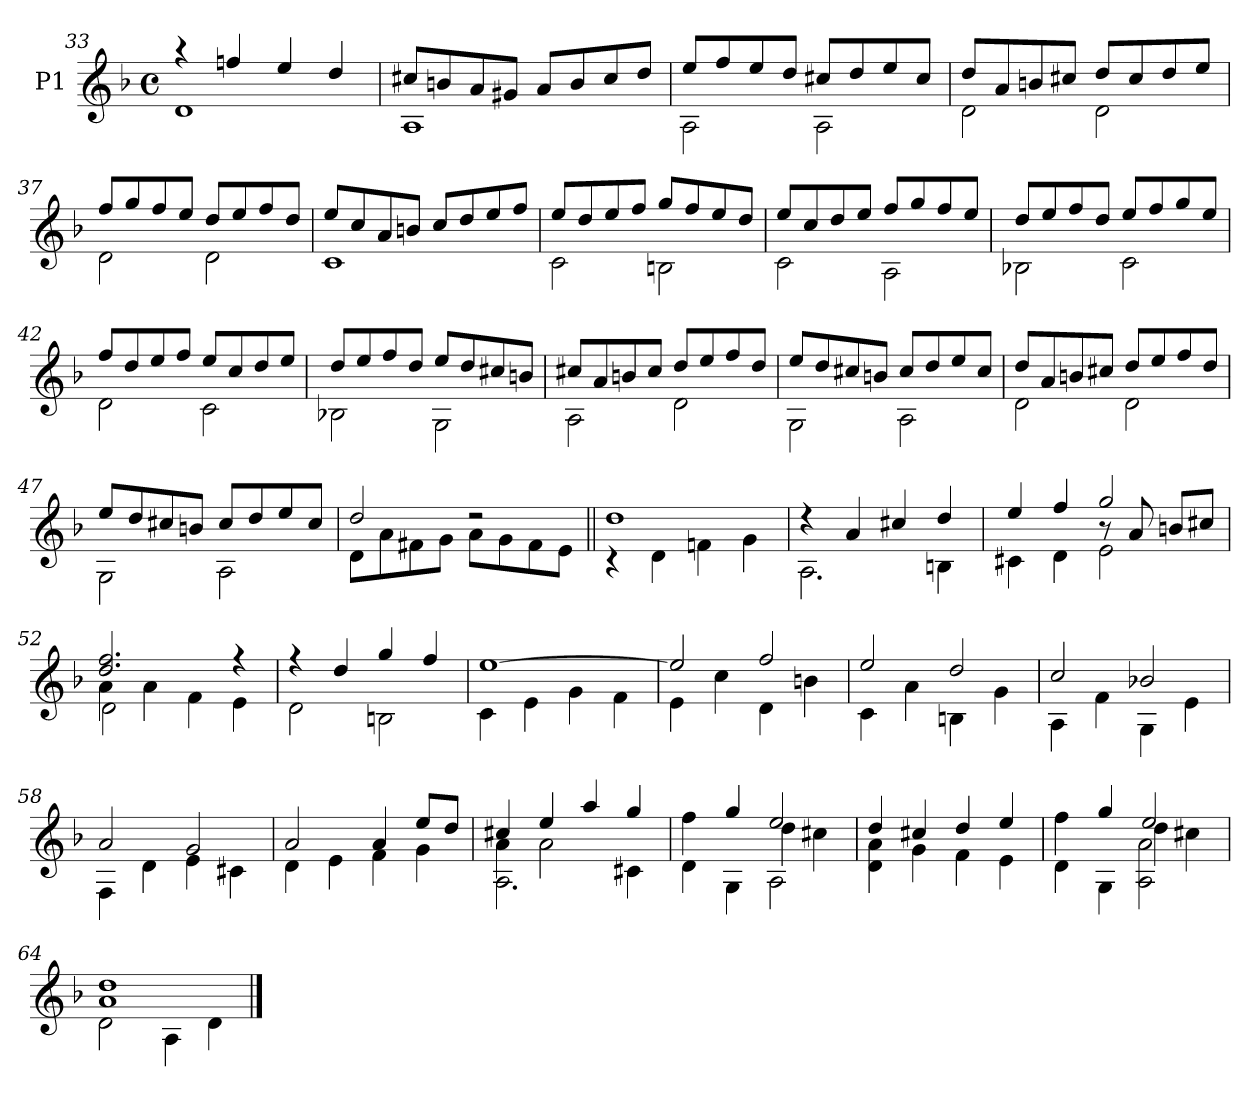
**kern
*part1
*staff1
*I"P1
!!LO:LB:g=z
*clefG2
*ITrd7c12
*k[b-]
*d:
*M4/4
*met(c)
=33
*^
4r	1Di
4fni/	.
4ei/	.
4di/	.
=34	=34
8c#Xi/L	1AAi
8Bni/	.
8Ai/	.
8G#Xi/J	.
8Ai/L	.
8Bi/	.
8c#i/	.
8di/J	.
=35	=35
8ei/L	2AAi\
8fi/	.
8ei/	.
8di/J	.
8c#Xi/L	2AAi\
8di/	.
8ei/	.
8c#i/J	.
=36	=36
8di/L	2Di\
8Ai/	.
8Bni/	.
8c#Xi/J	.
8di/L	2Di\
8c#i/	.
8di/	.
8ei/J	.
=37	=37
8fi/L	2Di\
8gi/	.
8fi/	.
8ei/J	.
8di/L	2Di\
8ei/	.
8fi/	.
8di/J	.
!!LO:LB:g=z	!!
=38	=38
8ei/L	1Ci
8ci/	.
8Ai/	.
8Bni/J	.
8ci/L	.
8di/	.
8ei/	.
8fi/J	.
=39	=39
8ei/L	2Ci\
8di/	.
8ei/	.
8fi/J	.
8gi/L	2BBni\
8fi/	.
8ei/	.
8di/J	.
=40	=40
8ei/L	2Ci\
8ci/	.
8di/	.
8ei/J	.
8fi/L	2AAi\
8gi/	.
8fi/	.
8ei/J	.
=41	=41
8di/L	2BB-Xi\
8ei/	.
8fi/	.
8di/J	.
8ei/L	2Ci\
8fi/	.
8gi/	.
8ei/J	.
=42	=42
8fi/L	2Di\
8di/	.
8ei/	.
8fi/J	.
8ei/L	2Ci\
8ci/	.
8di/	.
8ei/J	.
!!LO:LB:g=z	!!
=43	=43
8di/L	2BB-Xi\
8ei/	.
8fi/	.
8di/J	.
8ei/L	2GGi\
8di/	.
8c#Xi/	.
8Bni/J	.
=44	=44
8c#Xi/L	2AAi\
8Ai/	.
8Bni/	.
8c#i/J	.
8di/L	2Di\
8ei/	.
8fi/	.
8di/J	.
=45	=45
8ei/L	2GGi\
8di/	.
8c#Xi/	.
8Bni/J	.
8c#i/L	2AAi\
8di/	.
8ei/	.
8c#i/J	.
=46	=46
8di/L	2Di\
8Ai/	.
8Bni/	.
8c#Xi/J	.
8di/L	2Di\
8ei/	.
8fi/	.
8di/J	.
!!LO:LB:g=z	!!
=47	=47
8ei/L	2GGi\
8di/	.
8c#Xi/	.
8Bni/J	.
8c#i/L	2AAi\
8di/	.
8ei/	.
8c#i/J	.
=48	=48
2di/	8Di\L
.	8Ai\
.	8F#Xi\
.	8Gi\J
2r	8Ai\L
.	8Gi\
.	8F#i\
.	8Ei\J
=49||	=49||
1di	4r
.	4Di\
.	4Fni\
.	4Gi\
=50	=50
4r	2.AAi\
4Ai/	.
4c#Xi/	.
4di/	4BBni\
=51	=51
*	*^
4ei/	2ryy	4C#Xi\
4fi/	.	4Di\
2gi/	8r	2Ei\
.	8Ai/	.
.	8Bni/L	.
.	8c#Xi/J	.
!!LO:LB:g=z	!!	!!
=52	=52	=52
2.di/ 2.fi	4Ai\	2Di\
.	4Ai\	.
.	4Fi\	2ryy
4r	4Ei\	.
*	*v	*v
=53	=53
4r	2Di\
4di/	.
4gi/	2BBni\
4fi/	.
=54	=54
[>1ei	4Ci\
.	4Ei\
.	4Gi\
.	4Fi\
=55	=55
2ei/]	4Ei\
.	4ci\
2fi/	4Di\
.	4Bni\
=56	=56
2ei/	4Ci\
.	4Ai\
2di/	4BBni\
.	4Gi\
=57	=57
2ci/	4AAi\
.	4Fi\
2B-Xi/	4GGi\
.	4Ei\
=58	=58
2Ai/	4FFi\
.	4Di\
2Gi/	4Ei\
.	4C#Xi\
!!LO:LB:g=z	!!
=59	=59
2Ai/	4Di\
.	4Ei\
4Ai/	4Fi\
8ei/L	4Gi\
8di/J	.
=60	=60
*	*^
4c#Xi/	4Ai\	2.AAi\
4ei/	2Ai\	.
4ai/	.	.
4gi/	4C#Xi\	4ryy
=61	=61	=61
4fi\	2ryy	4Di\
4gi/	.	4GGi\
2ei/	4di\	2AAi\
.	4c#Xi\	.
*	*v	*v
=62	=62
4di/	4Di\ 4Ai
4c#Xi/	4Gi\
4di/	4Fi\
4ei/	4Ei\
=63	=63
*	*^
4fi\	2ryy	4Di\
4gi/	.	4GGi\
2ei/	4di\	2AAi\ 2Ai
.	4c#Xi\	.
*	*v	*v
=64	=64
1Ai 1di	2Di\
.	4AAi\
.	4Di\
*v	*v
==
*-
